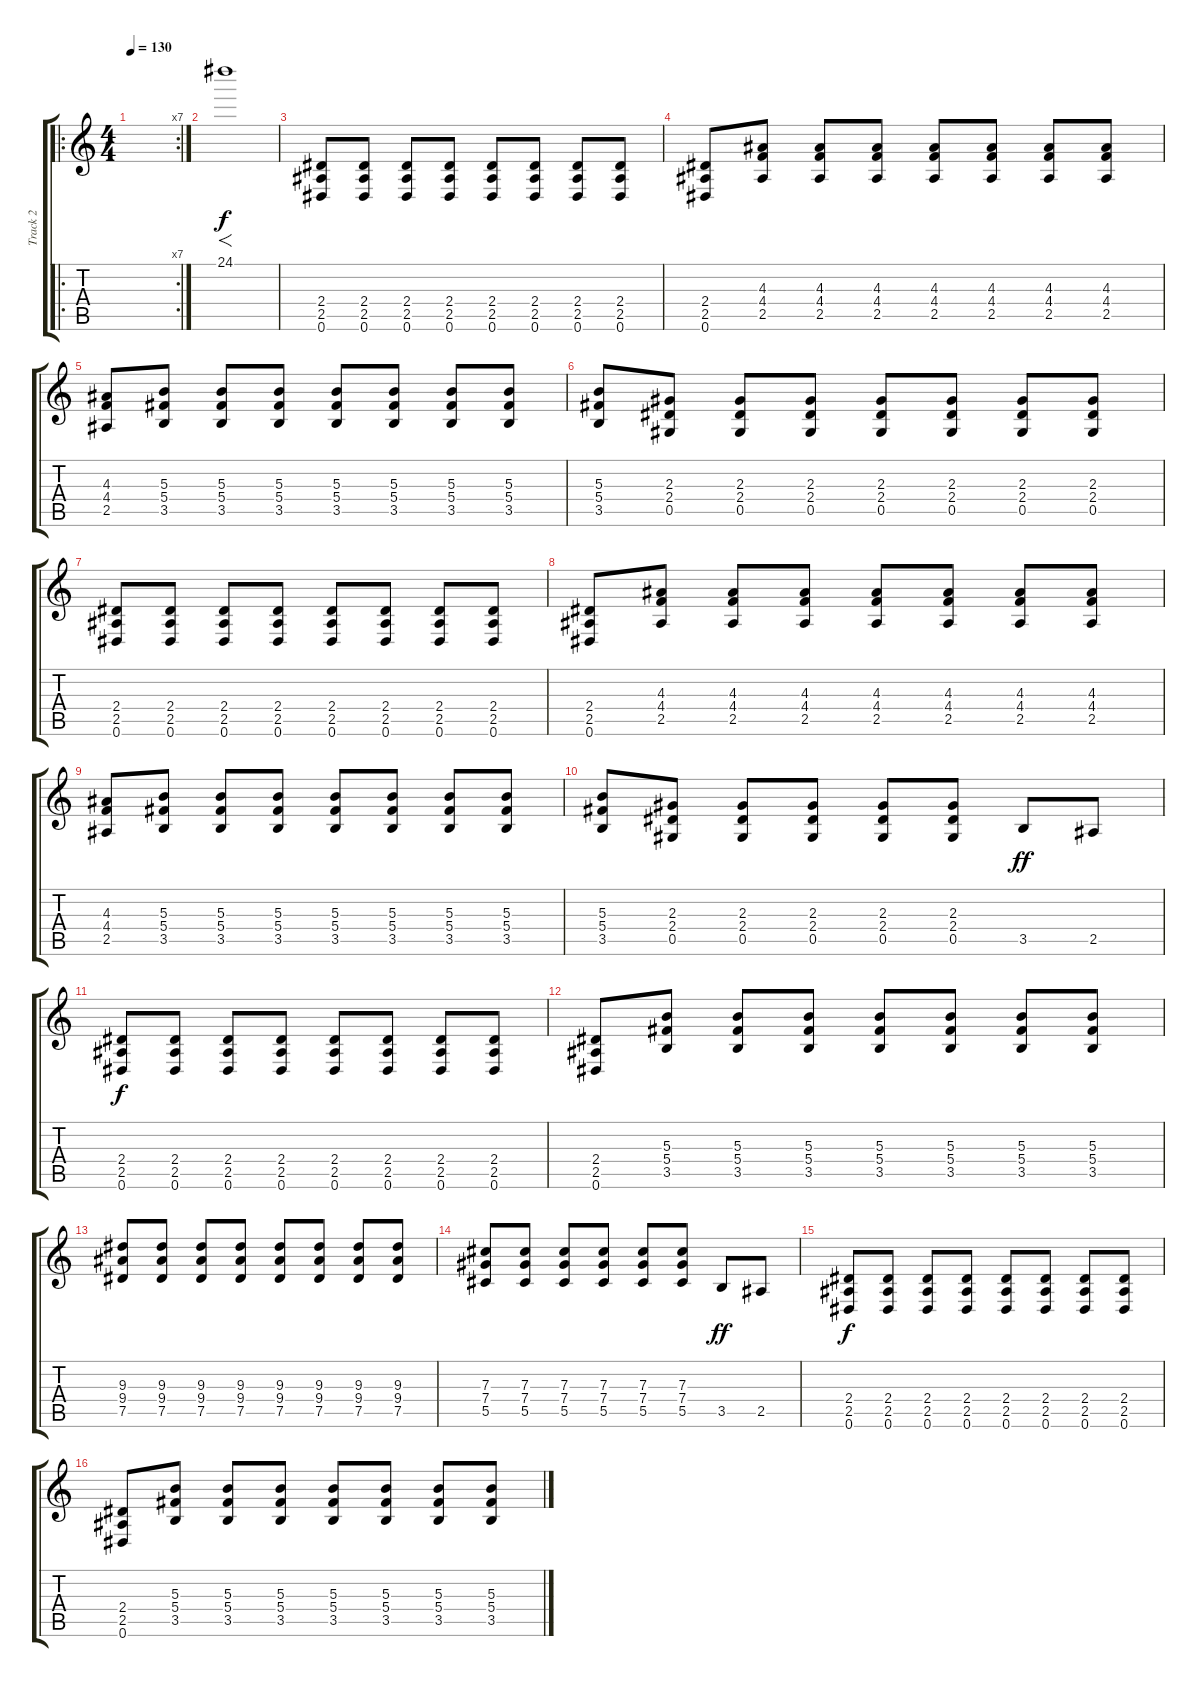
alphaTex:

\track ("Track 2" "Track 2") {instrument distortionguitar}
\staff {score tabs}
\tuning (Eb4 Bb3 Gb3 Db3 Ab2 Eb2) {hide}
\ro
\rc 7
\ts (4 4)
\tempo 130
\clef g2
\ks c
|
24.1.1{f} |
(2.4 2.5 0.6).8 (2.4 2.5 0.6).8 (2.4 2.5 0.6).8 (2.4 2.5 0.6).8 (2.4 2.5 0.6).8 (2.4 2.5 0.6).8 (2.4 2.5 0.6).8 (2.4 2.5 0.6).8 |
(2.4 2.5 0.6).8 (4.3 4.4 2.5).8 (4.3 4.4 2.5).8 (4.3 4.4 2.5).8 (4.3 4.4 2.5).8 (4.3 4.4 2.5).8 (4.3 4.4 2.5).8 (4.3 4.4 2.5).8 |
(4.3 4.4 2.5).8 (5.3 5.4 3.5).8 (5.3 5.4 3.5).8 (5.3 5.4 3.5).8 (5.3 5.4 3.5).8 (5.3 5.4 3.5).8 (5.3 5.4 3.5).8 (5.3 5.4 3.5).8 |
(5.3 5.4 3.5).8 (2.3 2.4 0.5).8 (2.3 2.4 0.5).8 (2.3 2.4 0.5).8 (2.3 2.4 0.5).8 (2.3 2.4 0.5).8 (2.3 2.4 0.5).8 (2.3 2.4 0.5).8 |
(2.4 2.5 0.6).8 (2.4 2.5 0.6).8 (2.4 2.5 0.6).8 (2.4 2.5 0.6).8 (2.4 2.5 0.6).8 (2.4 2.5 0.6).8 (2.4 2.5 0.6).8 (2.4 2.5 0.6).8 |
(2.4 2.5 0.6).8 (4.3 4.4 2.5).8 (4.3 4.4 2.5).8 (4.3 4.4 2.5).8 (4.3 4.4 2.5).8 (4.3 4.4 2.5).8 (4.3 4.4 2.5).8 (4.3 4.4 2.5).8 |
(4.3 4.4 2.5).8 (5.3 5.4 3.5).8 (5.3 5.4 3.5).8 (5.3 5.4 3.5).8 (5.3 5.4 3.5).8 (5.3 5.4 3.5).8 (5.3 5.4 3.5).8 (5.3 5.4 3.5).8 |
(5.3 5.4 3.5).8 (2.3 2.4 0.5).8 (2.3 2.4 0.5).8 (2.3 2.4 0.5).8 (2.3 2.4 0.5).8 (2.3 2.4 0.5).8 3.5.8{dy ff} 2.5.8 |
(2.4 2.5 0.6).8{dy f} (2.4 2.5 0.6).8 (2.4 2.5 0.6).8 (2.4 2.5 0.6).8 (2.4 2.5 0.6).8 (2.4 2.5 0.6).8 (2.4 2.5 0.6).8 (2.4 2.5 0.6).8 |
(2.4 2.5 0.6).8 (5.3 5.4 3.5).8 (5.3 5.4 3.5).8 (5.3 5.4 3.5).8 (5.3 5.4 3.5).8 (5.3 5.4 3.5).8 (5.3 5.4 3.5).8 (5.3 5.4 3.5).8 |
(9.3 9.4 7.5).8 (9.3 9.4 7.5).8 (9.3 9.4 7.5).8 (9.3 9.4 7.5).8 (9.3 9.4 7.5).8 (9.3 9.4 7.5).8 (9.3 9.4 7.5).8 (9.3 9.4 7.5).8 |
(7.3 7.4 5.5).8 (7.3 7.4 5.5).8 (7.3 7.4 5.5).8 (7.3 7.4 5.5).8 (7.3 7.4 5.5).8 (7.3 7.4 5.5).8 3.5.8{dy ff} 2.5.8 |
(2.4 2.5 0.6).8{dy f} (2.4 2.5 0.6).8 (2.4 2.5 0.6).8 (2.4 2.5 0.6).8 (2.4 2.5 0.6).8 (2.4 2.5 0.6).8 (2.4 2.5 0.6).8 (2.4 2.5 0.6).8 |
(2.4 2.5 0.6).8 (5.3 5.4 3.5).8 (5.3 5.4 3.5).8 (5.3 5.4 3.5).8 (5.3 5.4 3.5).8 (5.3 5.4 3.5).8 (5.3 5.4 3.5).8 (5.3 5.4 3.5).8
